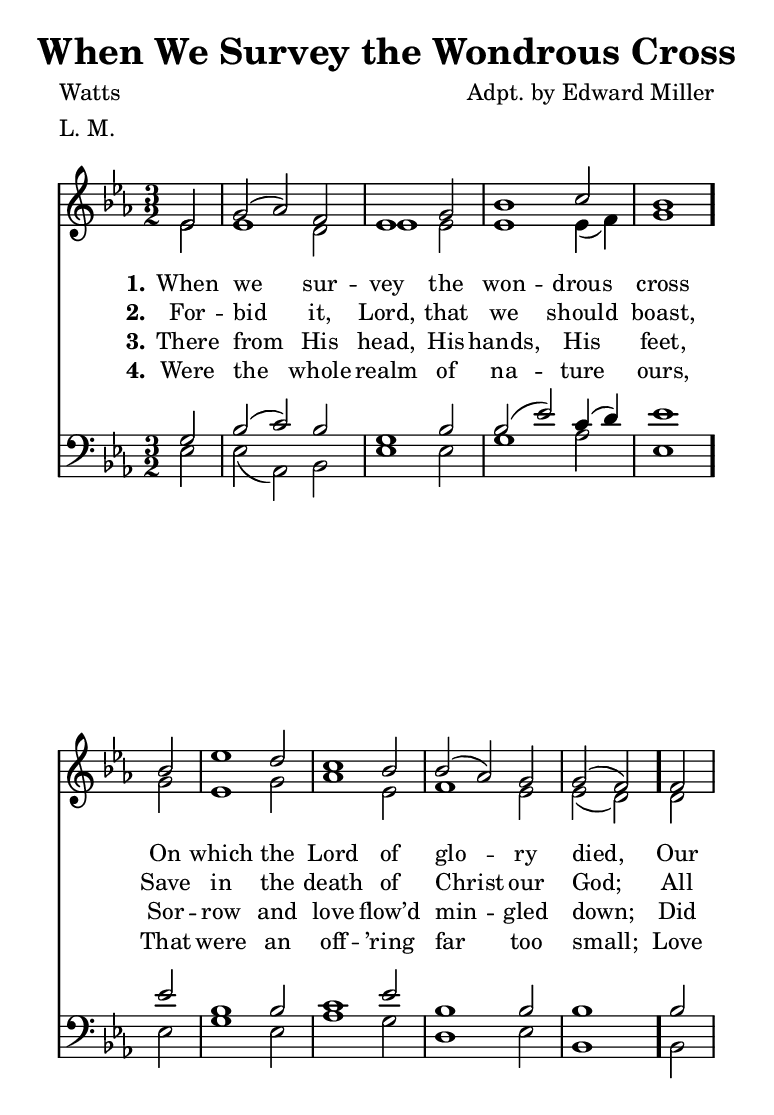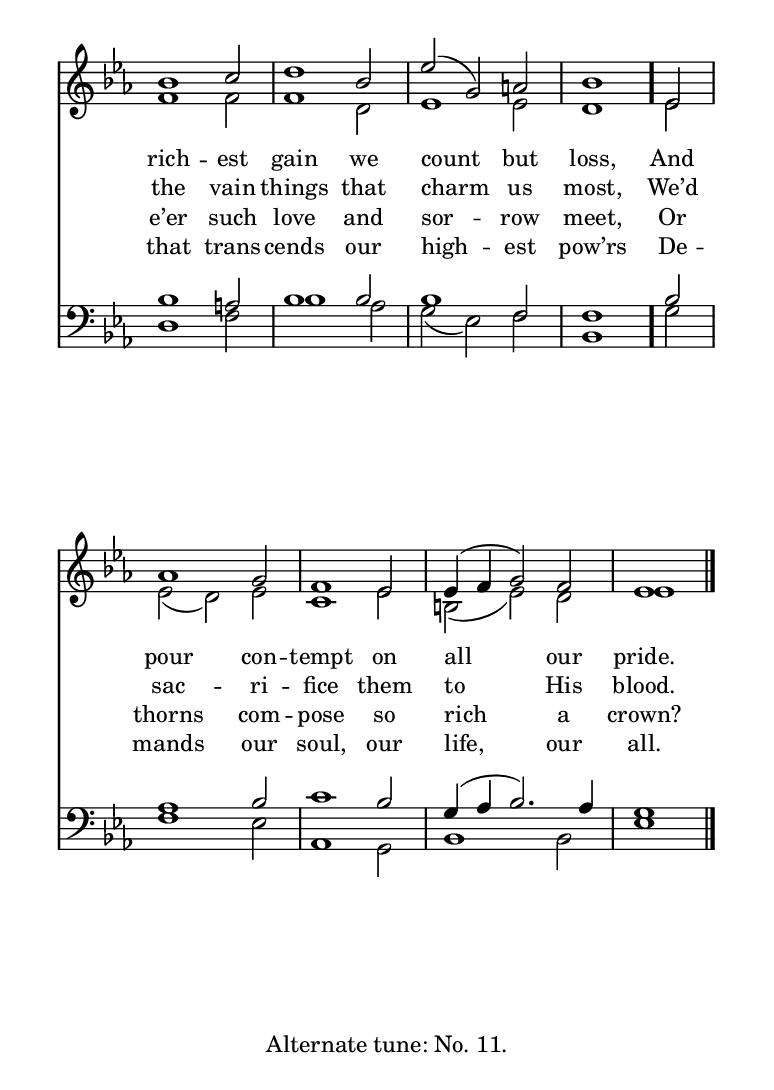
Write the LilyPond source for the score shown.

\include "common/global.ily"
\paper {
  \include "common/paper.ily"
  ragged-last-bottom = ##t
  systems-per-page = ##f
  system-count = #(cond (is-eogsized 2) (#t #f))
}

\header{
  hymnnumber = "199"
  title = "When We Survey the Wondrous Cross"
  tunename = "Rockingham"
  meter = "L. M."
  poet = "Watts"
  composer = "Adpt. by Edward Miller"
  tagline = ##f
}

global = {
  \include "common/overrides.ily"
  \override Staff.TimeSignature.style = #'()
  \time 3/2
  \override Score.MetronomeMark.transparent = ##t % hide all fermata changes too
  \tempo 2=90
  \key ees \major
  \partial 2
  \autoBeamOff
}

notesSoprano = {
\global
\relative c' {

  ees2 | g( aes) f | ees1 g2 | bes1 c2 | bes1
  bes2 | ees1 d2 | c1 bes2 | bes( aes) g | g( f)
  f2 | bes1 c2 | d1 bes2 | ees( g,) a | bes1
  ees,2 | aes1 g2 | f1 ees2 | ees4( f g2) f | ees1

  \bar "|."

}
}

notesAlto = {
\global
\relative e' {

  ees2 | ees1 d2 | ees1 ees2 | ees1 ees4( f) | g1
  g2 | ees1 g2 | aes1 ees2 | f1 ees2 | ees( d)
  d2 | f1 f2 | f1 d2 | ees1 ees2 | d1
  ees2 | ees( d) ees | c1 ees2 | b2( ees) d | ees1

}
}

notesTenor = {
\global
\relative a {

  g2 | bes( c) bes | g1 bes2 | bes( ees) c4( d) | ees1
  ees2 | bes1 bes2 | c1 ees2 | bes1 bes2 | bes1
  bes2 | bes1 a2 | bes1 bes2 | bes1 f2 | f1
  bes2 | aes1 bes2 | c1 bes2 | g4( aes bes2.) aes4 | g1

}
}

notesBass = {
\global
\relative f {

  ees2 | ees( aes,) bes | ees1 ees2 g1 aes2 | ees1
  ees2 | g1 ees2 | aes1 g2 | d1 ees2 | bes1
  bes2 d1 f2 | bes1 aes2 | g( ees) f | bes,1
  g'2 | f1 ees2 | aes,1 g2 | bes1 bes2 | ees1

}
}

wordsA = \lyricmode {
\set stanza = "1."

When we sur -- vey the won -- drous cross \bar "."
On which the Lord of glo -- ry died, \bar "."
Our rich -- est gain we count but loss, \bar "."
And pour con -- tempt on all our pride. \bar "."

}

wordsB = \lyricmode {
\set stanza = "2."

For -- bid it, Lord, that we should boast,
Save in the death of Christ our God;
All the vain things that charm us most,
We’d sac -- ri -- fice them to His blood.

}

wordsC = \lyricmode {
\set stanza = "3."

There from His head, His hands, His feet,
Sor -- row and love flow’d min -- gled down;
Did e’er such love and sor -- row meet,
Or thorns com -- pose so rich a crown?

}

wordsD = \lyricmode {
\set stanza = "4."

Were the whole realm of na -- ture ours,
That were an off -- ’ring far too small;
Love that trans -- cends our high -- est pow’rs
De -- mands our soul, our life, our all.

}

\score {
  \context ChoirStaff <<
    \context Staff = upper <<
      \set ChoirStaff.systemStartDelimiter = #'SystemStartBar
      \context Voice  = sopranos { \voiceOne << \notesSoprano >> }
      \context Voice  = altos { \voiceTwo << \notesAlto >> }
      \context Lyrics = one   \lyricsto sopranos \wordsA
      \context Lyrics = two   \lyricsto sopranos \wordsB
      \context Lyrics = three \lyricsto sopranos \wordsC
      \context Lyrics = four  \lyricsto sopranos \wordsD
    >>
    \context Staff = men <<
      \clef bass
      \context Voice  = tenors { \voiceOne << \notesTenor >> }
      \context Voice  = basses { \voiceTwo << \notesBass >> }
    >>
  >>
  \layout {
    \include "common/layout.ily"
    \context {
      \Lyrics
      % Compensate for wide lyrics by squashing things a bit
      \override LyricSpace.minimum-distance = #0.3
    }

  }
  \midi{
    \include "common/midi.ily"
  }
}

\noPageBreak \markup { \vspace #2 \fill-line { \raise #2 \line { Alternate tune: No. 11. } } }

\version "2.18.2"  % necessary for upgrading to future LilyPond versions.

% vi:set et ts=2 sw=2 ai nocindent syntax=lilypond:
